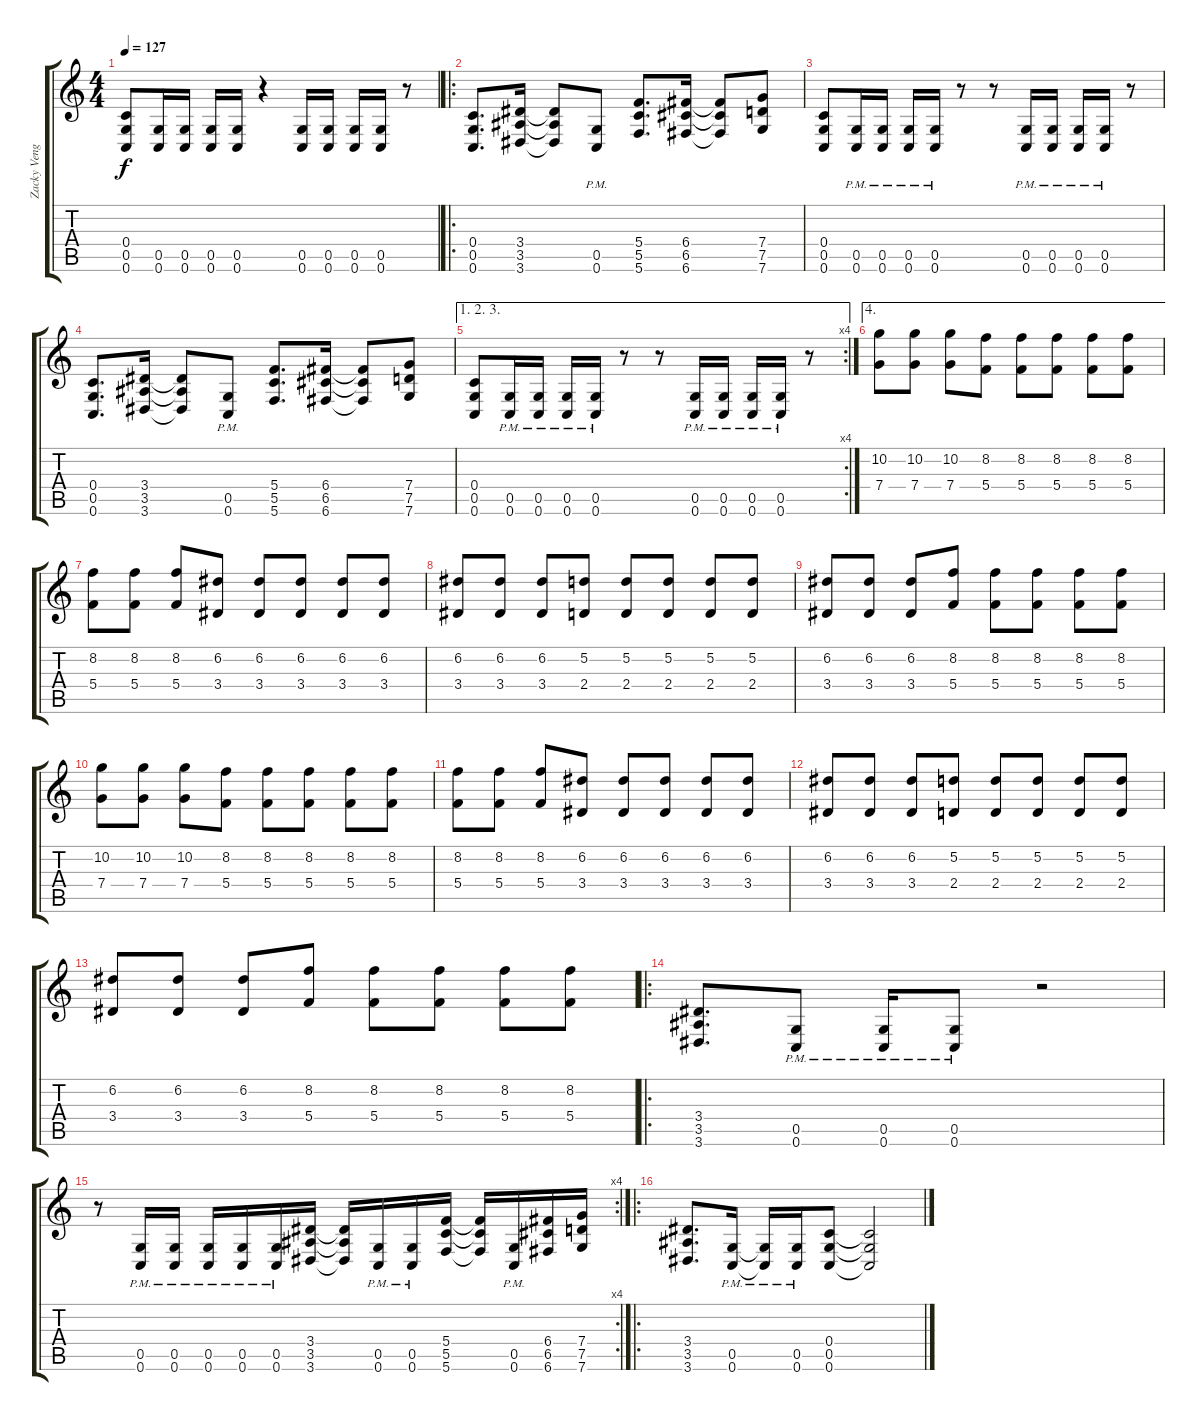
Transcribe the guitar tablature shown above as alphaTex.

\track ("Zacky Vengeance Copy" "Zacky Veng") {instrument distortionguitar}
\staff {score tabs}
\tuning (D4 A3 F3 C3 G2 C2) {hide}
\ts (4 4)
\tempo 127
\clef g2
\ks c
(0.4 0.5 0.6).8{dy f} (0.5 0.6).16 (0.5 0.6).16 (0.5 0.6).16 (0.5 0.6).16 r.4 (0.5 0.6).16 (0.5 0.6).16 (0.5 0.6).16 (0.5 0.6).16 r.8 |
\ro
(0.4 0.5 0.6).8{d} (3.4 3.5 3.6).16 (3.4{t} 3.5{t} 3.6{t}).8 (0.5{pm} 0.6{pm}).8 (5.4 5.5 5.6).8{d} (6.4 6.5 6.6).16 (6.4{t} 6.5{t} 6.6{t}).8 (7.4 7.5 7.6).8 |
(0.4 0.5 0.6).8 (0.5{pm} 0.6{pm}).16 (0.5{pm} 0.6{pm}).16 (0.5{pm} 0.6{pm}).16 (0.5{pm} 0.6{pm}).16 r.8 r.8 (0.5{pm} 0.6{pm}).16 (0.5{pm} 0.6{pm}).16 (0.5{pm} 0.6{pm}).16 (0.5{pm} 0.6{pm}).16 r.8 |
(0.4 0.5 0.6).8{d} (3.4 3.5 3.6).16 (3.4{t} 3.5{t} 3.6{t}).8 (0.5{pm} 0.6{pm}).8 (5.4 5.5 5.6).8{d} (6.4 6.5 6.6).16 (6.4{t} 6.5{t} 6.6{t}).8 (7.4 7.5 7.6).8 |
\ae (1 2 3)
\rc 4
(0.4 0.5 0.6).8 (0.5{pm} 0.6{pm}).16 (0.5{pm} 0.6{pm}).16 (0.5{pm} 0.6{pm}).16 (0.5{pm} 0.6{pm}).16 r.8 r.8 (0.5{pm} 0.6{pm}).16 (0.5{pm} 0.6{pm}).16 (0.5{pm} 0.6{pm}).16 (0.5{pm} 0.6{pm}).16 r.8 |
\ae 4
(10.2 7.4).8 (10.2 7.4).8 (10.2 7.4).8 (8.2 5.4).8 (8.2 5.4).8 (8.2 5.4).8 (8.2 5.4).8 (8.2 5.4).8 |
(8.2 5.4).8 (8.2 5.4).8 (8.2 5.4).8 (6.2 3.4).8 (6.2 3.4).8 (6.2 3.4).8 (6.2 3.4).8 (6.2 3.4).8 |
(6.2 3.4).8 (6.2 3.4).8 (6.2 3.4).8 (5.2 2.4).8 (5.2 2.4).8 (5.2 2.4).8 (5.2 2.4).8 (5.2 2.4).8 |
(6.2 3.4).8 (6.2 3.4).8 (6.2 3.4).8 (8.2 5.4).8 (8.2 5.4).8 (8.2 5.4).8 (8.2 5.4).8 (8.2 5.4).8 |
(10.2 7.4).8 (10.2 7.4).8 (10.2 7.4).8 (8.2 5.4).8 (8.2 5.4).8 (8.2 5.4).8 (8.2 5.4).8 (8.2 5.4).8 |
(8.2 5.4).8 (8.2 5.4).8 (8.2 5.4).8 (6.2 3.4).8 (6.2 3.4).8 (6.2 3.4).8 (6.2 3.4).8 (6.2 3.4).8 |
(6.2 3.4).8 (6.2 3.4).8 (6.2 3.4).8 (5.2 2.4).8 (5.2 2.4).8 (5.2 2.4).8 (5.2 2.4).8 (5.2 2.4).8 |
(6.2 3.4).8 (6.2 3.4).8 (6.2 3.4).8 (8.2 5.4).8 (8.2 5.4).8 (8.2 5.4).8 (8.2 5.4).8 (8.2 5.4).8 |
\ro
(3.4 3.5 3.6).8{d} (0.5{pm} 0.6{pm}).8 (0.5{pm} 0.6{pm}).16 (0.5{pm} 0.6{pm}).8 r.2 |
\rc 4
r.8 (0.5 0.6{pm}).16 (0.5 0.6{pm}).16 (0.5 0.6{pm}).16 (0.5 0.6{pm}).16 (0.5 0.6{pm}).16 (3.4 3.5 3.6).16 (3.4{t} 3.5{t} 3.6{t}).16 (0.5 0.6{pm}).16 (0.5 0.6{pm}).16 (5.4 5.5 5.6).16 (5.4{t} 5.5{t} 5.6{t}).16 (0.5 0.6{pm}).16 (6.4 6.5 6.6).16 (7.4 7.5 7.6).16 |
\ro
(3.4 3.5 3.6).8{d} (0.5{pm} 0.6{pm}).16 (0.5{pm t} 0.6{pm t}).16 (0.5{pm} 0.6{pm}).16 (0.4 0.5 0.6).8 (0.4{t} 0.5{t} 0.6{t}).2
